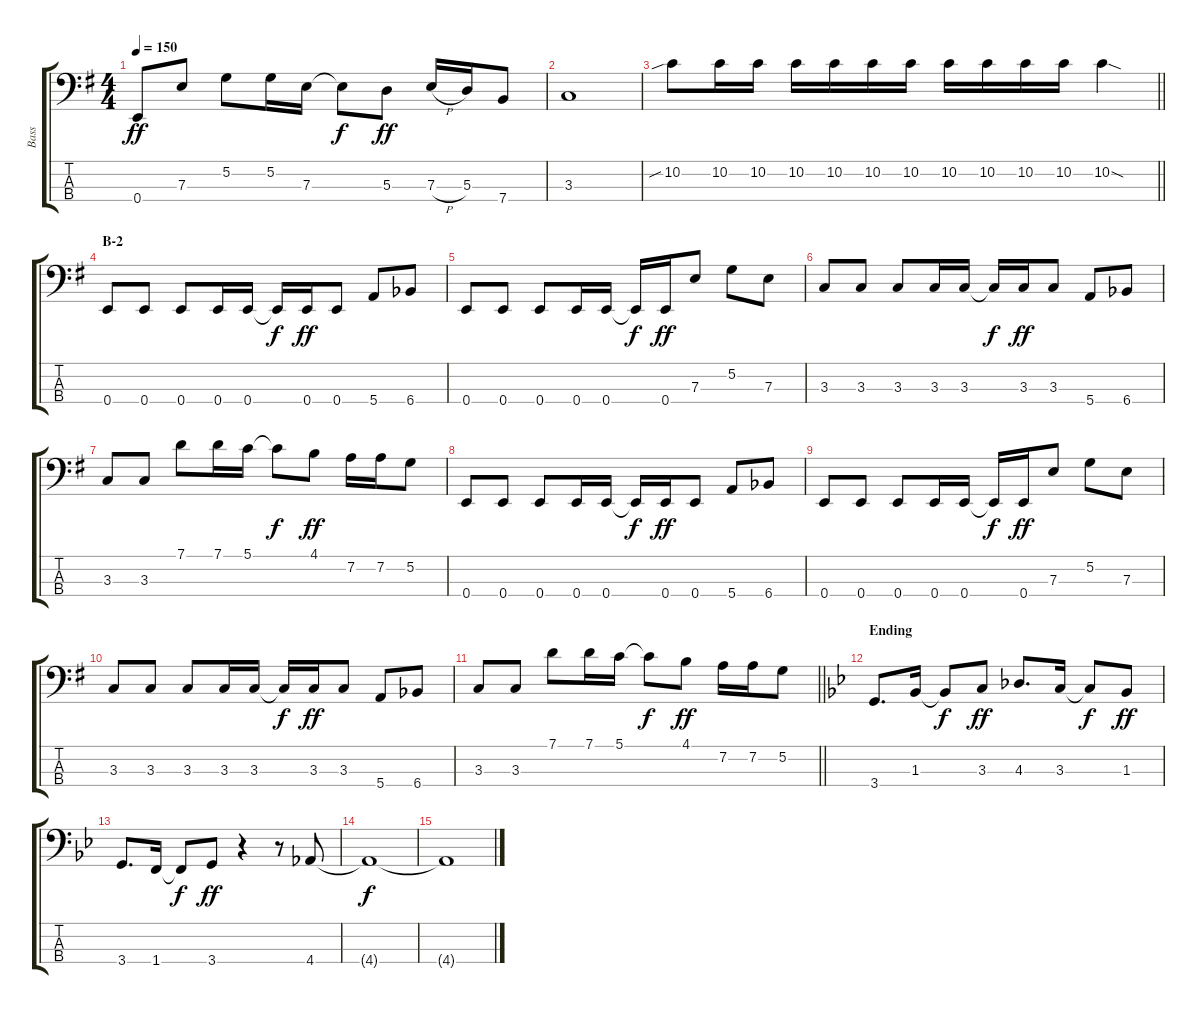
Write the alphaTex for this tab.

\track ("Bass" "Bass") {instrument electricbasspick}
\staff {score tabs}
\tuning (G2 D2 A1 E1) {hide}
\ts (4 4)
\tempo 150
\clef f4
\ks g
0.4.8{dy ff} 7.3.8 5.2.8 5.2.16 7.3.16 7.3{t}.8{dy f} 5.3.8{dy ff} 7.3{h}.16 5.3.16 7.4.8 |
3.3.1 |
\barLineRight lightlight
10.2{sib}.8 10.2.16 10.2.16 10.2.16 10.2.16 10.2.16 10.2.16 10.2.16 10.2.16 10.2.16 10.2.16 10.2{sod}.4 |
\section ("" "B-2")
0.4.8 0.4.8 0.4.8 0.4.16 0.4.16 0.4{t}.16{dy f} 0.4.16{dy ff} 0.4.8 5.4.8 6.4{acc b}.8 |
0.4.8 0.4.8 0.4.8 0.4.16 0.4.16 0.4{t}.16{dy f} 0.4.16{dy ff} 7.3.8 5.2.8 7.3.8 |
3.3.8 3.3.8 3.3.8 3.3.16 3.3.16 3.3{t}.16{dy f} 3.3.16{dy ff} 3.3.8 5.4.8 6.4{acc b}.8 |
3.3.8 3.3.8 7.1.8 7.1.16 5.1.16 5.1{t}.8{dy f} 4.1.8{dy ff} 7.2.16 7.2.16 5.2.8 |
0.4.8 0.4.8 0.4.8 0.4.16 0.4.16 0.4{t}.16{dy f} 0.4.16{dy ff} 0.4.8 5.4.8 6.4{acc b}.8 |
0.4.8 0.4.8 0.4.8 0.4.16 0.4.16 0.4{t}.16{dy f} 0.4.16{dy ff} 7.3.8 5.2.8 7.3.8 |
3.3.8 3.3.8 3.3.8 3.3.16 3.3.16 3.3{t}.16{dy f} 3.3.16{dy ff} 3.3.8 5.4.8 6.4{acc b}.8 |
\barLineRight lightlight
3.3.8 3.3.8 7.1.8 7.1.16 5.1.16 5.1{t}.8{dy f} 4.1.8{dy ff} 7.2.16 7.2.16 5.2.8 |
\section ("" "Ending")
\ks bb
3.4.8{d} 1.3.16 1.3{t}.8{dy f} 3.3.8{dy ff} 4.3.8{d} 3.3.16 3.3{t}.8{dy f} 1.3.8{dy ff} |
3.4.8{d} 1.4.16 1.4{t}.8{dy f} 3.4.8{dy ff} r.4 r.8 4.4.8 |
4.4{t}.1{dy f} |
4.4{t}.1
